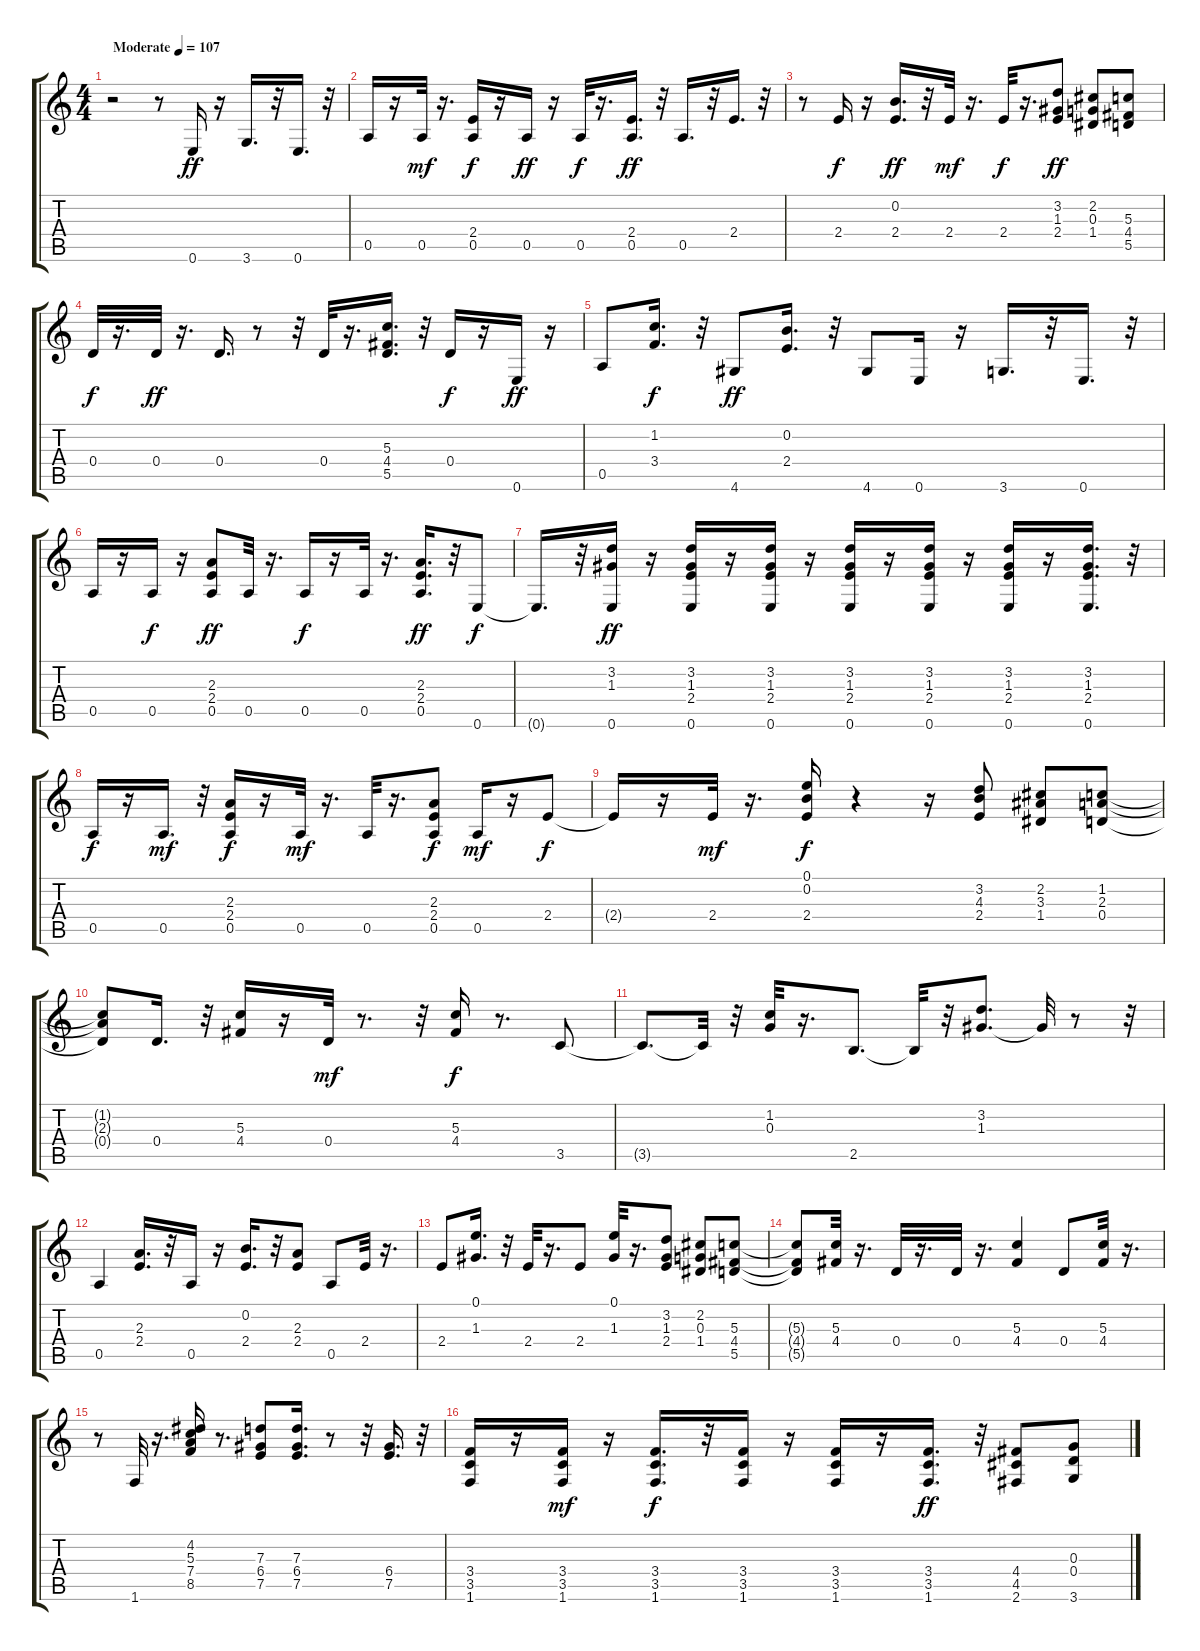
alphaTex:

\track "" {instrument electricguitarmuted}
\staff {score tabs}
\tuning (E4 B3 G3 D3 A2 E2) {hide}
\ts (4 4)
\tempo (107 "Moderate")
\clef g2
\ks c
r.2{dy ff instrument electricguitarmuted} r.8 0.6.16 r.16 3.6.16{d} r.32 0.6.16{d} r.32 |
0.5.16 r.16 0.5.32{dy mf} r.16{d} (2.4 0.5).16{dy f} r.16 0.5.16{dy ff} r.16 0.5.32{dy f} r.16{d} (2.4 0.5).16{d dy ff} r.32 0.5.16{d} r.32 2.4.16{d} r.32 |
r.8 2.4.16{dy f} r.16 (0.2 2.4).16{d dy ff} r.32 2.4.32{dy mf} r.16{d} 2.4.32{dy f} r.16{d} (3.2 1.3 2.4).8{dy ff} (2.2 0.3 1.4).8 (5.3 4.4 5.5).8 |
0.4.32{dy f} r.16{d} 0.4.32{dy ff} r.16{d} 0.4.16{d} r.8 r.32 0.4.32 r.16{d} (5.3 4.4 5.5).16{d} r.32 0.4.16{dy f} r.16 0.6.16{dy ff} r.16 |
0.5.8 (1.2 3.4).16{d dy f} r.32 4.6.8{dy ff} (0.2 2.4).16{d} r.32 4.6.8 0.6.16 r.16 3.6.16{d} r.32 0.6.16{d} r.32 |
0.5.16 r.16 0.5.16{dy f} r.16 (2.3 2.4 0.5).8{dy ff} 0.5.32 r.16{d} 0.5.16{dy f} r.16 0.5.32 r.16{d} (2.3 2.4 0.5).16{d dy ff} r.32 0.6.8{dy f} |
0.6{t}.16{d} r.32 (3.2 1.3 0.6).16{dy ff} r.16 (3.2 1.3 2.4 0.6).16 r.16 (3.2 1.3 2.4 0.6).16 r.16 (3.2 1.3 2.4 0.6).16 r.16 (3.2 1.3 2.4 0.6).16 r.16 (3.2 1.3 2.4 0.6).16 r.16 (3.2 1.3 2.4 0.6).16{d} r.32 |
0.5.16{dy f} r.16 0.5.16{d dy mf} r.32 (2.3 2.4 0.5).16{dy f} r.16 0.5.32{dy mf} r.16{d} 0.5.32 r.16{d} (2.3 2.4 0.5).8{dy f} 0.5.16{dy mf} r.16 2.4.8{dy f} |
2.4{t}.16 r.16 2.4.32{dy mf} r.16{d} (0.1 0.2 2.4).16{dy f} r.4 r.16 (3.2 4.3 2.4).8 (2.2 3.3 1.4).8 (1.2 2.3 0.4).8 |
(1.2{t} 2.3{t} 0.4{t}).8 0.4.16{d} r.32 (5.3 4.4).16 r.16 0.4.32{dy mf} r.8{d} r.32 (5.3 4.4).16{dy f} r.8{d} 3.5.8 |
3.5{t}.8{d} 3.5{t}.32 r.32 (1.2 0.3).32 r.16{d} 2.5.8{d} 2.5{t}.32 r.32 (3.2 1.3).8{d} 1.3{t}.32 r.8 r.32 |
0.5.4 (2.3 2.4).16{d} r.32 0.5.16 r.16 (0.2 2.4).16{d} r.32 (2.3 2.4).8 0.5.8 2.4.32 r.16{d} |
2.4.8 (0.1 1.3).16{d} r.32 2.4.32 r.16{d} 2.4.8 (0.1 1.3).32 r.16{d} (3.2 1.3 2.4).8 (2.2 0.3 1.4).8 (5.3 4.4 5.5).8 |
(5.3{t} 4.4{t} 5.5{t}).8 (5.3 4.4).32 r.16{d} 0.4.32 r.16{d} 0.4.32 r.16{d} (5.3 4.4).4 0.4.8 (5.3 4.4).32 r.16{d} |
r.8 1.6.32 r.16{d} (4.2 5.3 7.4 8.5).16 r.8{d} (7.3 6.4 7.5).8 (7.3 6.4 7.5).16{d} r.8 r.32 (6.4 7.5).16{d} r.32 |
(3.4 3.5 1.6).16 r.16 (3.4 3.5 1.6).16{dy mf} r.16 (3.4 3.5 1.6).16{d dy f} r.32 (3.4 3.5 1.6).16 r.16 (3.4 3.5 1.6).16 r.16 (3.4 3.5 1.6).16{d dy ff} r.32 (4.4 4.5 2.6).8 (0.3 0.4 3.6).8
